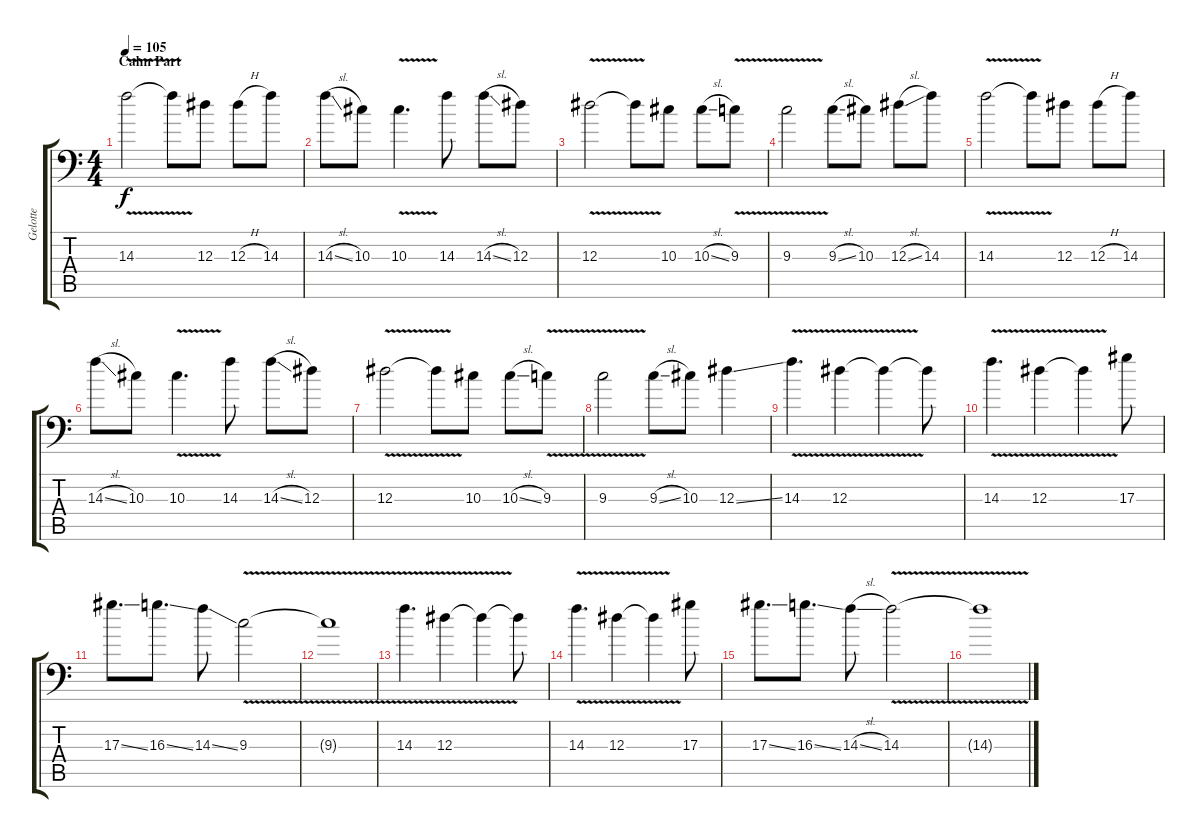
\track ("Gelotte" "Gelotte") {instrument distortionguitar}
\staff {score tabs}
\tuning (C4 G3 Eb3 Bb2 F2 Bb1) {hide}
\ts (4 4)
\section ("" "Calm Part")
\tempo 105
\clef f4
\ks c
14.3{v}.2{dy f instrument electricguitarjazz} 14.3{t}.8 12.3.8 12.3{h}.8 14.3.8 |
14.3{sl}.8 10.3.8 10.3{v}.4{d} 14.3.8 14.3{sl}.8 12.3.8 |
12.3{v}.2 12.3{t}.8 10.3.8 10.3{sl}.8 9.3{v}.8 |
9.3{v}.2 9.3{sl}.8 10.3.8 12.3{sl}.8 14.3.8 |
14.3{v}.2{instrument electricguitarjazz} 14.3{t}.8 12.3.8 12.3{h}.8 14.3.8 |
14.3{sl}.8 10.3.8 10.3{v}.4{d} 14.3.8 14.3{sl}.8 12.3.8 |
12.3{v}.2 12.3{t}.8 10.3.8 10.3{sl}.8 9.3{v}.8 |
9.3{v}.2 9.3{sl}.8 10.3.8 12.3{ss}.4 |
14.3{v}.4{d} 12.3{v}.4 12.3{t}.4 12.3{t}.8 |
14.3{v}.4{d} 12.3{v}.4 12.3{t}.4 17.3.8 |
17.3{ss}.8{d} 16.3{ss}.8{d} 14.3{ss}.8 9.3{v}.2 |
9.3{t}.1 |
14.3{v}.4{d} 12.3{v}.4 12.3{t}.4 12.3{t}.8 |
14.3{v}.4{d} 12.3{v}.4 12.3{t}.4 17.3.8 |
17.3{ss}.8{d} 16.3{ss}.8{d} 14.3{sl}.8 14.3{v}.2 |
14.3{t}.1
